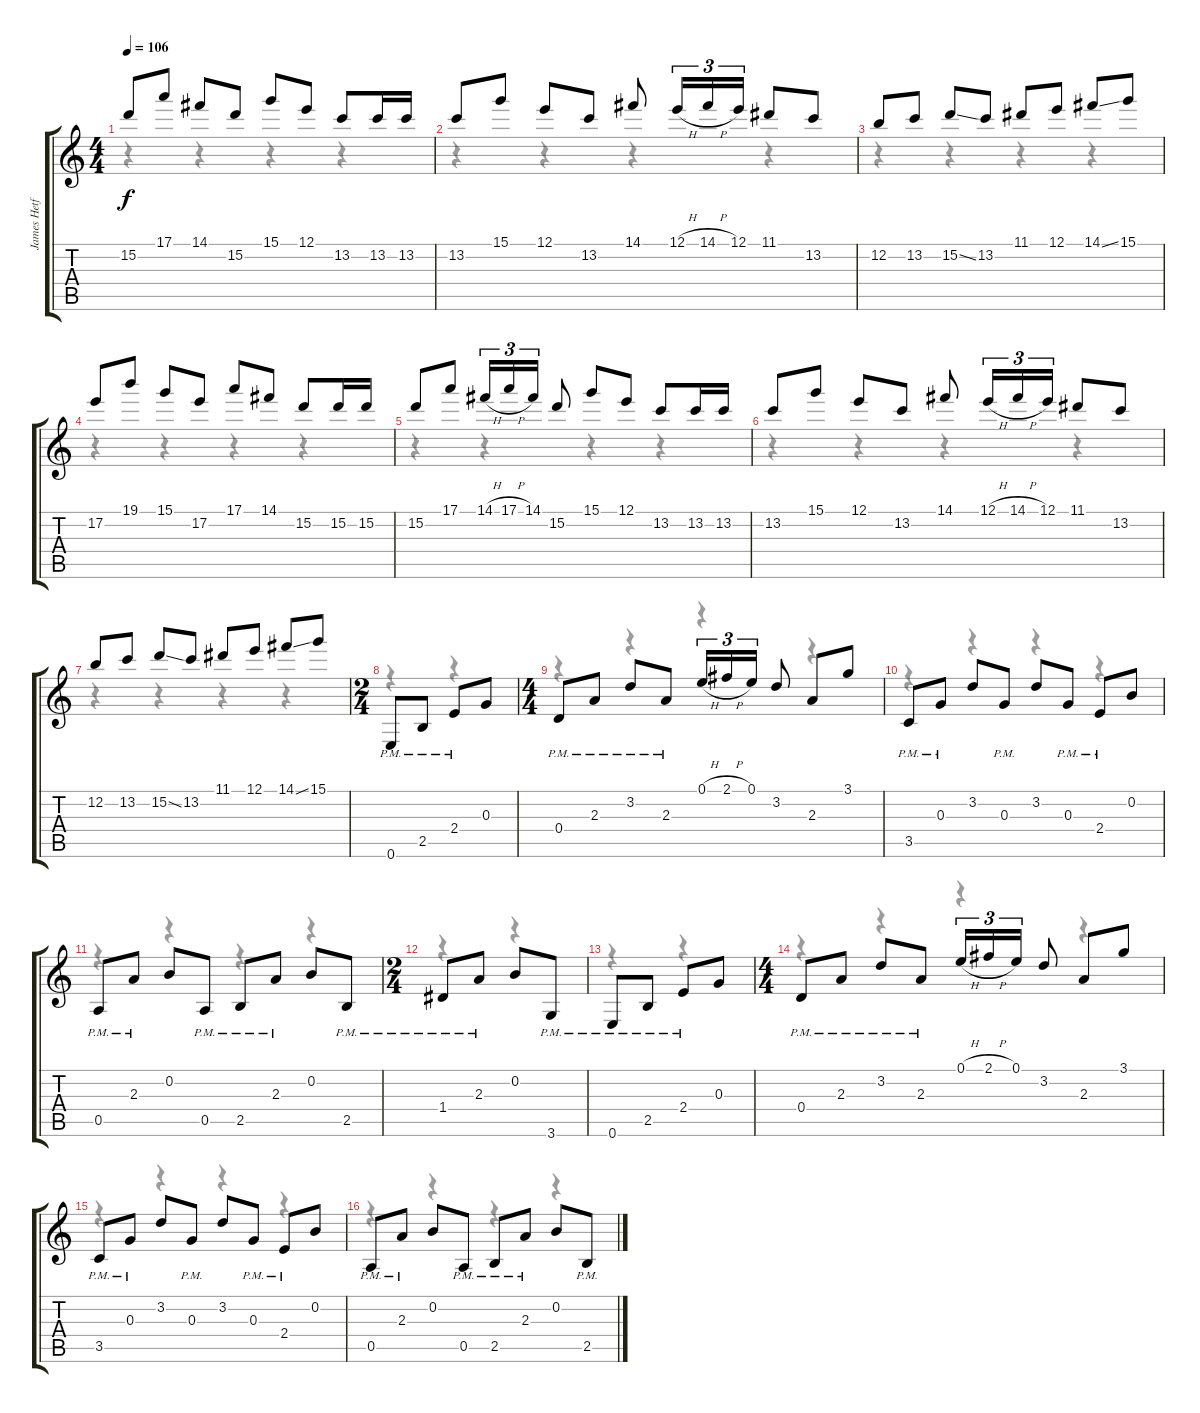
\track ("James Hetfield" "James Hetf") {instrument distortionguitar}
\staff {score tabs}
\tuning (E4 B3 G3 D3 A2 E2) {hide}
\voice
\ts (4 4)
\tempo 106
\clef g2
\ks c
15.2.8{dy f} 17.1.8 14.1.8 15.2.8 15.1.8 12.1.8 13.2.8 13.2.16 13.2.16 |
13.2.8 15.1.8 12.1.8 13.2.8 14.1.8 12.1{h}.16{tu (3 2)} 14.1{h}.16{tu (3 2)} 12.1.16{tu (3 2)} 11.1.8 13.2.8 |
12.2.8 13.2.8 15.2{ss}.8 13.2.8 11.1.8 12.1.8 14.1{ss}.8 15.1.8 |
17.2.8 19.1.8 15.1.8 17.2.8 17.1.8 14.1.8 15.2.8 15.2.16 15.2.16 |
15.2.8 17.1.8 14.1{h}.16{tu (3 2)} 17.1{h}.16{tu (3 2)} 14.1.16{tu (3 2)} 15.2.8 15.1.8 12.1.8 13.2.8 13.2.16 13.2.16 |
13.2.8 15.1.8 12.1.8 13.2.8 14.1.8 12.1{h}.16{tu (3 2)} 14.1{h}.16{tu (3 2)} 12.1.16{tu (3 2)} 11.1.8 13.2.8 |
12.2.8 13.2.8 15.2{ss}.8 13.2.8 11.1.8 12.1.8 14.1{ss}.8 15.1.8 |
\ts (2 4)
0.6{pm}.8 2.5{pm}.8 2.4{pm}.8 0.3.8 |
\ts (4 4)
0.4{pm}.8 2.3{pm}.8 3.2{pm}.8 2.3{pm}.8 0.1{h}.16{tu (3 2)} 2.1{h}.16{tu (3 2)} 0.1.16{tu (3 2)} 3.2.8 2.3.8 3.1.8 |
3.5{pm}.8 0.3{pm}.8 3.2.8 0.3{pm}.8 3.2.8 0.3{pm}.8 2.4{pm}.8 0.2.8 |
0.5{pm}.8 2.3{pm}.8 0.2.8 0.5{pm}.8 2.5{pm}.8 2.3{pm}.8 0.2.8 2.5{pm}.8 |
\ts (2 4)
1.4{pm}.8 2.3{pm}.8 0.2.8 3.6{pm}.8 |
0.6{pm}.8 2.5{pm}.8 2.4{pm}.8 0.3.8 |
\ts (4 4)
0.4{pm}.8 2.3{pm}.8 3.2{pm}.8 2.3{pm}.8 0.1{h}.16{tu (3 2)} 2.1{h}.16{tu (3 2)} 0.1.16{tu (3 2)} 3.2.8 2.3.8 3.1.8 |
3.5{pm}.8 0.3{pm}.8 3.2.8 0.3{pm}.8 3.2.8 0.3{pm}.8 2.4{pm}.8 0.2.8 |
0.5{pm}.8 2.3{pm}.8 0.2.8 0.5{pm}.8 2.5{pm}.8 2.3{pm}.8 0.2.8 2.5{pm}.8
\voice
\clef g2
\ottava regular
\simile none
\ks c
r.4{dy f} r.4 r.4 r.4 |
r.4 r.4 r.4 r.4 |
r.4 r.4 r.4 r.4 |
r.4 r.4 r.4 r.4 |
r.4 r.4 r.4 r.4 |
r.4 r.4 r.4 r.4 |
r.4 r.4 r.4 r.4 |
r.4 r.4 |
r.4 r.4 r.4 r.4 |
r.4 r.4 r.4 r.4 |
r.4 r.4 r.4 r.4 |
r.4 r.4 |
r.4 r.4 |
r.4 r.4 r.4 r.4 |
r.4 r.4 r.4 r.4 |
r.4 r.4 r.4 r.4
